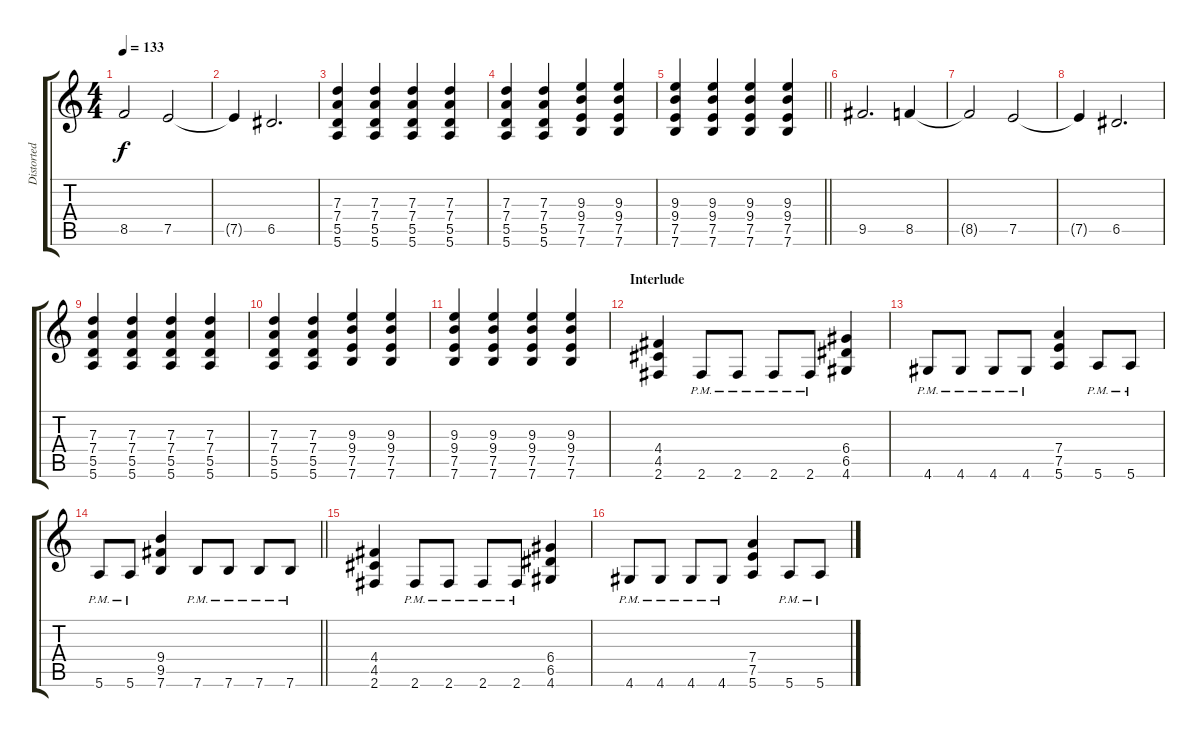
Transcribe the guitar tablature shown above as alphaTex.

\track ("Distorted Guitar 2 [Rick Nielsen]" "Distorted ") {instrument distortionguitar}
\staff {score tabs}
\tuning (E4 B3 G3 D3 A2 E2) {hide}
\ts (4 4)
\tempo 133
\clef g2
\ks c
8.5{t}.2{dy f} 7.5.2 |
7.5{t}.4 6.5.2{d} |
(7.3 7.4 5.5 5.6).4 (7.3 7.4 5.5 5.6).4 (7.3 7.4 5.5 5.6).4 (7.3 7.4 5.5 5.6).4 |
(7.3 7.4 5.5 5.6).4 (7.3 7.4 5.5 5.6).4 (9.3 9.4 7.5 7.6).4 (9.3 9.4 7.5 7.6).4 |
\barLineRight lightlight
(9.3 9.4 7.5 7.6).4 (9.3 9.4 7.5 7.6).4 (9.3 9.4 7.5 7.6).4 (9.3 9.4 7.5 7.6).4 |
9.5.2{d} 8.5.4 |
8.5{t}.2 7.5.2 |
7.5{t}.4 6.5.2{d} |
(7.3 7.4 5.5 5.6).4 (7.3 7.4 5.5 5.6).4 (7.3 7.4 5.5 5.6).4 (7.3 7.4 5.5 5.6).4 |
(7.3 7.4 5.5 5.6).4 (7.3 7.4 5.5 5.6).4 (9.3 9.4 7.5 7.6).4 (9.3 9.4 7.5 7.6).4 |
(9.3 9.4 7.5 7.6).4 (9.3 9.4 7.5 7.6).4 (9.3 9.4 7.5 7.6).4 (9.3 9.4 7.5 7.6).4 |
\section ("" "Interlude")
(4.4 4.5 2.6).4 2.6{pm}.8 2.6{pm}.8 2.6{pm}.8 2.6{pm}.8 (6.4 6.5 4.6).4 |
4.6{pm}.8 4.6{pm}.8 4.6{pm}.8 4.6{pm}.8 (7.4 7.5 5.6).4 5.6{pm}.8 5.6{pm}.8 |
\barLineRight lightlight
5.6{pm}.8 5.6{pm}.8 (9.4 9.5 7.6).4 7.6{pm}.8 7.6{pm}.8 7.6{pm}.8 7.6{pm}.8 |
(4.4 4.5 2.6).4 2.6{pm}.8 2.6{pm}.8 2.6{pm}.8 2.6{pm}.8 (6.4 6.5 4.6).4 |
4.6{pm}.8 4.6{pm}.8 4.6{pm}.8 4.6{pm}.8 (7.4 7.5 5.6).4 5.6{pm}.8 5.6{pm}.8
